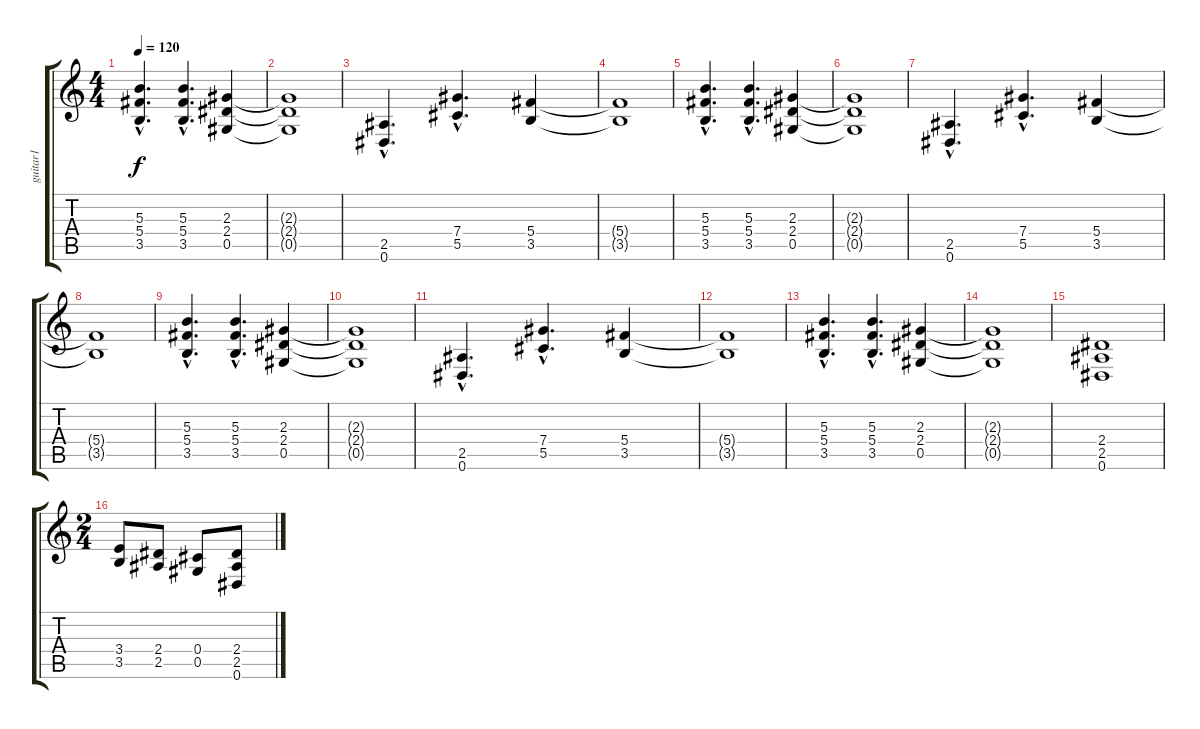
\track ("guitar1" "guitar1") {instrument distortionguitar}
\staff {score tabs}
\tuning (Eb4 Bb3 Gb3 Db3 Ab2 Eb2) {hide}
\ts (4 4)
\tempo 120
\clef g2
\ks c
(5.3{hac} 5.4{hac} 3.5{hac}).4{d dy f} (5.3{hac} 5.4{hac} 3.5{hac}).4{d} (2.3 2.4 0.5).4 |
(2.3{t} 2.4{t} 0.5{t}).1 |
(2.5{hac} 0.6{hac}).4{d} (7.4{hac} 5.5{hac}).4{d} (5.4 3.5).4 |
(5.4{t} 3.5{t}).1 |
(5.3{hac} 5.4{hac} 3.5{hac}).4{d} (5.3{hac} 5.4{hac} 3.5{hac}).4{d} (2.3 2.4 0.5).4 |
(2.3{t} 2.4{t} 0.5{t}).1 |
(2.5{hac} 0.6{hac}).4{d} (7.4{hac} 5.5{hac}).4{d} (5.4 3.5).4 |
(5.4{t} 3.5{t}).1 |
(5.3{hac} 5.4{hac} 3.5{hac}).4{d} (5.3{hac} 5.4{hac} 3.5{hac}).4{d} (2.3 2.4 0.5).4 |
(2.3{t} 2.4{t} 0.5{t}).1 |
(2.5{hac} 0.6{hac}).4{d} (7.4{hac} 5.5{hac}).4{d} (5.4 3.5).4 |
(5.4{t} 3.5{t}).1 |
(5.3{hac} 5.4{hac} 3.5{hac}).4{d} (5.3{hac} 5.4{hac} 3.5{hac}).4{d} (2.3 2.4 0.5).4 |
(2.3{t} 2.4{t} 0.5{t}).1 |
(2.4 2.5 0.6).1 |
\ts (2 4)
(3.4 3.5).8{balance 3} (2.4 2.5).8 (0.4 0.5).8 (2.4 2.5 0.6).8
